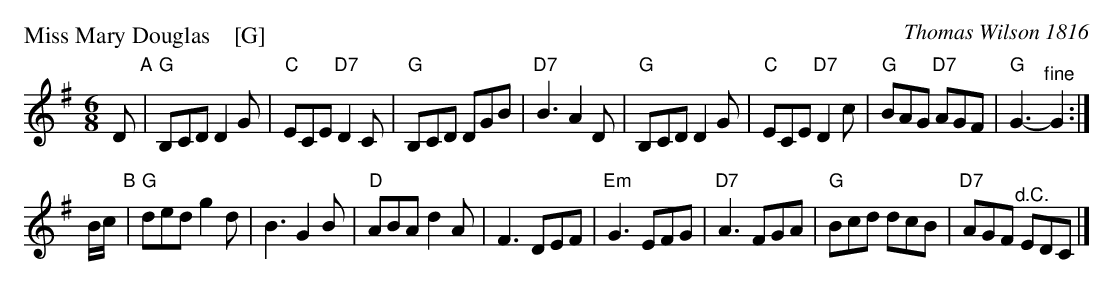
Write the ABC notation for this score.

X:1
P: Miss Mary Douglas    [G]
O: Thomas Wilson 1816
M: 6/8
L: 1/8
K: G
D "A"|\
"G"B,CD D2G | "C"ECE "D7"D2C | "G"B,CD DGB | "D7"B3 A2D |\
"G"B,CD D2G | "C"ECE "D7"D2c | "G"BAG "D7"AGF | "G"G3- "^fine"G2 :|
B/c/ "B"|\
"G"ded g2d |  B3 G2B | "D"ABA d2A | F3 DEF |\
"Em"G3 EFG | "D7"A3 FGA | "G"Bcd dcB | "D7"AGF "^d.C."EDC |]
